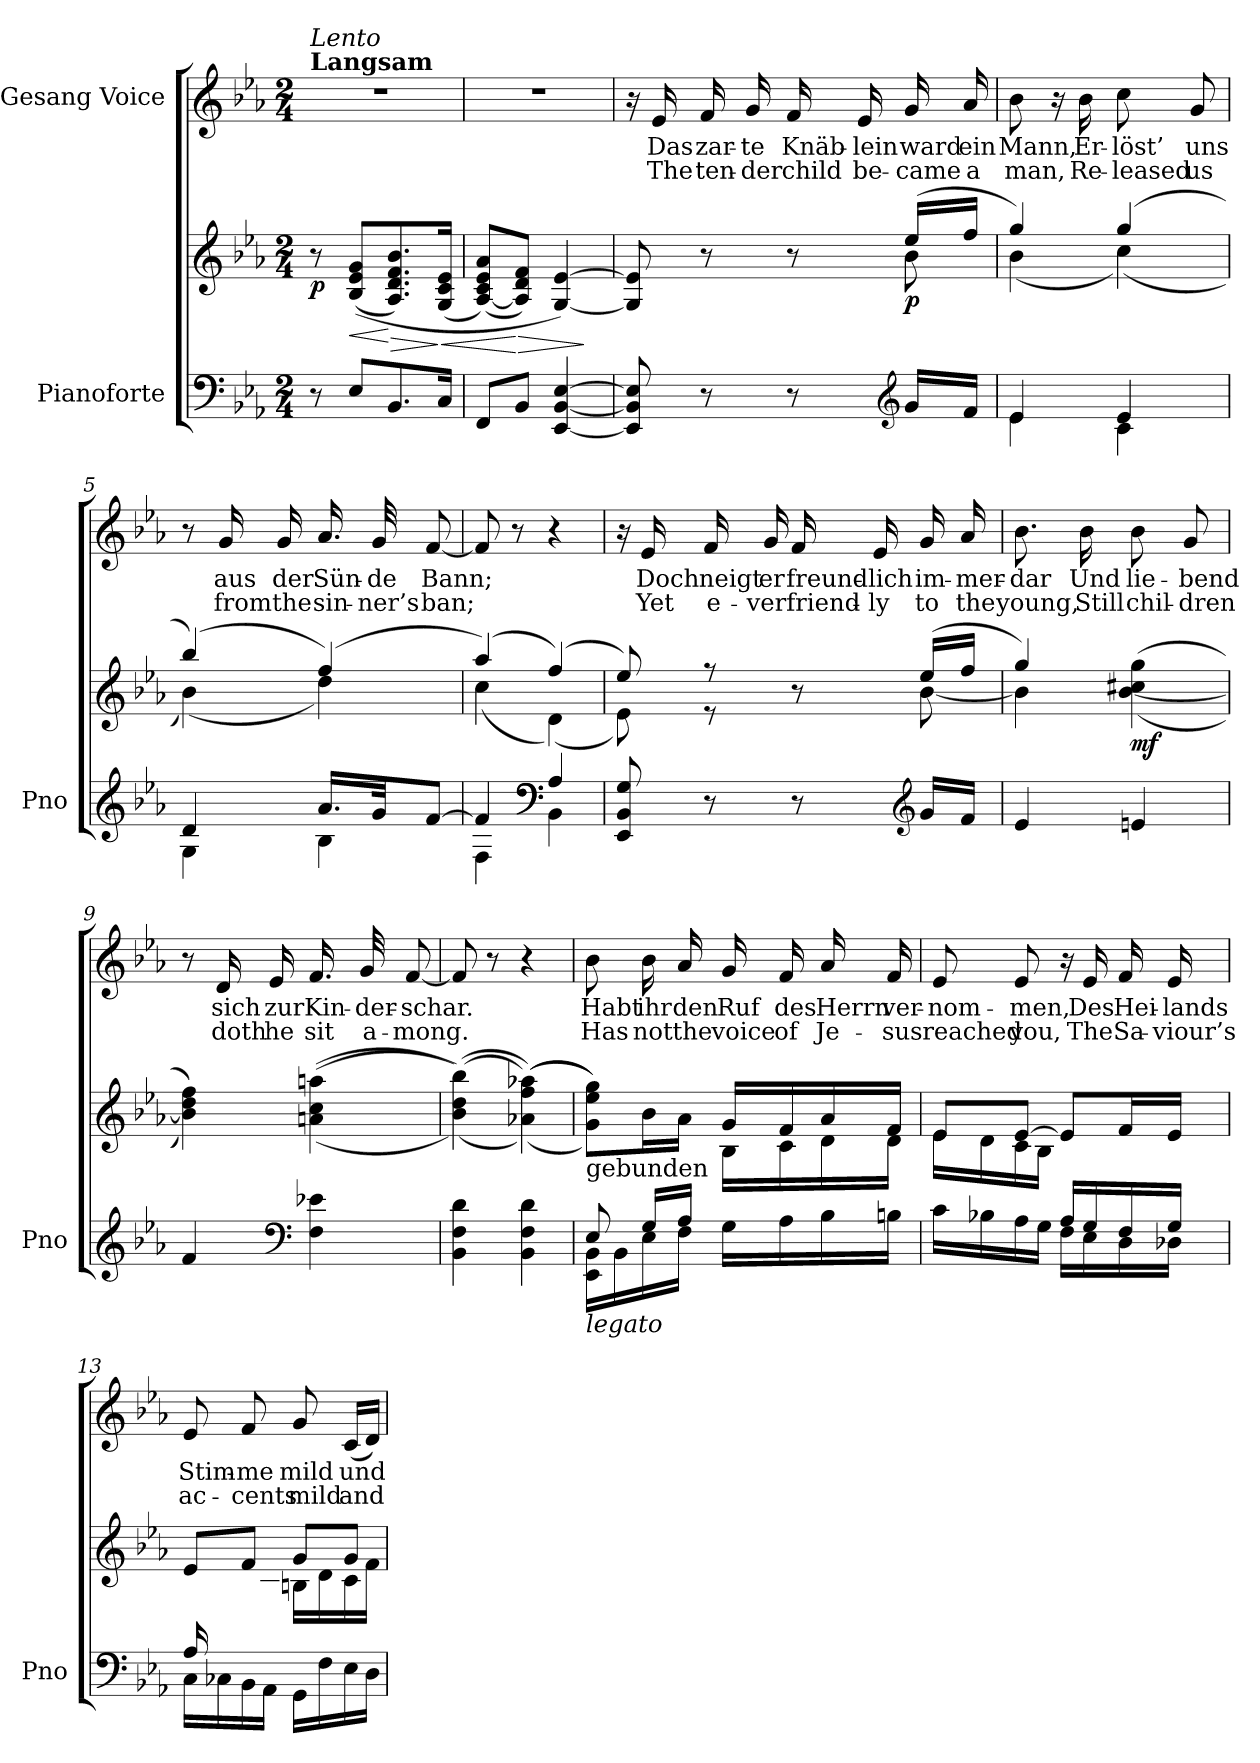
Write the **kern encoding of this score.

**kern	**kern	**dynam	**kern	**text	**text
*part2	*part2	*part2	*part1	*part1	*part1
*staff3	*staff2	*staff2/3	*staff1	*staff1	*staff1
*I"Pianoforte	*	*	*I"Gesang Voice	*	*
*I'Pno	*	*	*	*	*
*clefF4	*clefG2	*	*clefG2	*	*
*k[b-e-a-]	*k[b-e-a-]	*	*k[b-e-a-]	*	*
*M2/4	*M2/4	*	*M2/4	*	*
=1	=1	=1	=1	=1	=1
!	!	!	!LO:TX:a:B:t=Langsam	!	!
!	!	!	!LO:TX:a:i:t=Lento	!	!
!	!	!LO:DY:b	!	!	!
8r	8r	p	2r	.	.
!	!	!LO:HP:b	!	!	!
8E-/L	((8B-/ 8e-/ 8g/L	<	.	.	.
!	!	!LO:HP:n=1:b	!	!	!
8.BB-/	8.A-/ 8.d/ 8.f/ 8.b-/)	[ >	.	.	.
!	!	!LO:HP:n=1:b	!	!	!
16C/Jk	(>16G/ 16c/ 16e-/Jk	] <	.	.	.
=2	=2	=2	=2	=2	=2
8FF/L	(>[8A-/ 8c/ 8e-/ 8a-/L)	.	2r	.	.
!	!	!LO:HP:n=1:b	!	!	!
8BB-/J	8A-/] 8d/ 8f/J)	[ >	.	.	.
[4EE-/ [4BB-/ [4E-/	[4G/ [4e-/)	.	.	.	.
.	.	]	.	.	.
=3	=3	=3	=3	=3	=3
*	*^	*	*	*	*
8EE-/] 8BB-/] 8E-/]	8G/] 8e-/]	4ryy	.	16r	.	.
!	!	!	!	!	!LO:LY:b	!LO:LY:b
.	.	.	.	16e-/	Das	The
!	!	!	!	!	!LO:LY:b	!LO:LY:b
8r	8r	.	.	16f/	zar-	ten-
!	!	!	!	!	!LO:LY:b	!LO:LY:b
.	.	.	.	16g/	-te	-der
!	!	!	!	!	!LO:LY:b	!LO:LY:b
8r	8r	8ryy	.	16f/	Knäb-	child
!	!	!	!	!	!LO:LY:b	!LO:LY:b
.	.	.	.	16e-/	-lein	be-
*clefG2	*	*	*	*	*	*
!	!	!	!LO:DY:b	!	!LO:LY:b	!LO:LY:b
16g/LL	(16ee-/LL	8b-\	p	16g/	ward	-came
!	!	!	!	!	!LO:LY:b	!LO:LY:b
16f/JJ	16ff/JJ	.	.	16a-/	ein	a
=4	=4	=4	=4	=4	=4	=4
*^	*	*	*	*	*	*
!	!	!	!	!	!	!LO:LY:b	!LO:LY:b
4e-/	4e-\	4gg/)	(4b-\	.	8b-\	Mann,	man,
.	.	.	.	.	16r	.	.
!	!	!	!	!	!	!LO:LY:b	!LO:LY:b
.	.	.	.	.	16b-\	Er-	Re-
!	!	!	!	!	!	!LO:LY:b	!LO:LY:b
4e-/	4c\	(4gg/	(4cc\)	.	8cc\	-löst’	-leased
!	!	!	!	!	!	!LO:LY:b	!LO:LY:b
.	.	.	.	.	8g/	uns	us
=5	=5	=5	=5	=5	=5	=5	=5
4d/	4G\	(4bb-/)	(4b-\)	.	8r	.	.
!	!	!	!	!	!	!LO:LY:b	!LO:LY:b
.	.	.	.	.	16g/	aus	from
!	!	!	!	!	!	!LO:LY:b	!LO:LY:b
.	.	.	.	.	16g/	der	the
!	!	!	!	!	!	!LO:LY:b	!LO:LY:b
16.a-/LL	4B-\	(4ff/)	4dd\)	.	16.a-/	Sün-	sin-
!	!	!	!	!	!	!LO:LY:b	!LO:LY:b
32g/JK	.	.	.	.	32g/	-de	-ner’s
!	!	!	!	!	!	!LO:LY:b	!LO:LY:b
[8f/J	.	.	.	.	[8f/	Bann;	ban;
!!LO:LB:g=z
=6	=6	=6	=6	=6	=6	=6	=6
4f/]	4F\	(4aa-/)	(4cc\	.	8f/]	.	.
.	.	.	.	.	8r	.	.
*clefF4	*	*	*	*	*	*	*
4A-/	4BB-\	(4ff/)	(4d\)	.	4r	.	.
*v	*v	*	*	*	*	*	*
=7	=7	=7	=7	=7	=7	=7
8EE-/ 8BB-/ 8G/	8ee-/)	8e-\)	.	16r	.	.
!	!	!	!	!	!LO:LY:b	!LO:LY:b
.	.	.	.	16e-/	Doch	Yet
!	!	!	!	!	!LO:LY:b	!LO:LY:b
8r	8r	8r	.	16f/	neigt	e-
!	!	!	!	!	!LO:LY:b	!LO:LY:b
.	.	.	.	16g/	er	-ver
!	!	!	!	!	!LO:LY:b	!LO:LY:b
8r	8r	8ryy	.	16f/	freund-	friend-
!	!	!	!	!	!LO:LY:b	!LO:LY:b
.	.	.	.	16e-/	-lich	-ly
*clefG2	*	*	*	*	*	*
!	!	!	!	!	!LO:LY:b	!LO:LY:b
16g/LL	(16ee-/LL	[8b-\	.	16g/	im-	to
!	!	!	!	!	!LO:LY:b	!LO:LY:b
16f/JJ	16ff/JJ	.	.	16a-/	-mer-	the
=8	=8	=8	=8	=8	=8	=8
!	!	!	!	!	!LO:LY:b	!LO:LY:b
4e-/	4gg/)	4b-\]	.	8.b-\	-dar	young,
!	!	!	!	!	!LO:LY:b	!LO:LY:b
.	.	.	.	16b-\	Und	Still
!	!	!	!LO:DY:b	!	!LO:LY:b	!LO:LY:b
4en/	(>(>[4b-\ 4cc#X\ 4gg\	4ryy	mf	8b-\	lie-	chil-
!	!	!	!	!	!LO:LY:b	!LO:LY:b
.	.	.	.	8g/	-bend	-dren
*	*v	*v	*	*	*	*
=9	=9	=9	=9	=9	=9
4f/	4b-\] 4dd\ 4ff\))	.	8r	.	.
!	!	!	!	!LO:LY:b	!LO:LY:b
.	.	.	16d/	sich	doth
!	!	!	!	!LO:LY:b	!LO:LY:b
.	.	.	16e-/	zur	he
*clefF4	*	*	*	*	*
!	!	!	!	!LO:LY:b	!LO:LY:b
4F\ 4e-X\	(>((<4an\ 4cc\ 4aan\	.	16.f/	Kin-	sit
!	!	!	!	!LO:LY:b	!LO:LY:b
.	.	.	32g/	-der-	a-
!	!	!	!	!LO:LY:b	!LO:LY:b
.	.	.	[8f/	-schar.	-mong.
=10	=10	=10	=10	=10	=10
4BB-\ 4F\ 4d\	(((<4b-\ 4dd\ 4bb-\)))	.	8f/]	.	.
.	.	.	8r	.	.
4BB-\ 4F\ 4d\	(<((4a-X\ 4ff\ 4aa-X\)))	.	4r	.	.
!!LO:LB:g=z
=11	=11	=11	=11	=11	=11
*^	*^	*	*	*	*
!LO:TX:a:t=gebunden	!	!	!	!	!	!	!
!LO:TX:b:i:t=legato	!	!	!	!	!	!	!
!	!	!	!	!	!	!LO:LY:b	!LO:LY:b
8E-/	16EE-\ 16BB-\LL	8g\ 8ee-\ 8gg\L)))	4ryy	.	8b-\	Habt	Has
.	16BB-\	.	.	.	.	.	.
!	!	!	!	!	!	!LO:LY:b	!LO:LY:b
16G/LL	16E-\	16b-\L	.	.	16b-\	ihr	not
!	!	!	!	!	!	!LO:LY:b	!LO:LY:b
16A-/JJ	16F\JJ	16a-\JJ	.	.	16a-/	den	the
!	!	!	!	!	!	!LO:LY:b	!LO:LY:b
16G\LL	4ryy	16g/LL	16B-\LL	.	16g/	Ruf	voice
!	!	!	!	!	!	!LO:LY:b	!LO:LY:b
16A-\	.	16f/	16c\	.	16f/	des	of
!	!	!	!	!	!	!LO:LY:b	!LO:LY:b
16B-\	.	16a-/	16d\	.	16a-/	Herrn	Je-
!	!	!	!	!	!	!LO:LY:b	!LO:LY:b
16Bn\JJ	.	16f/JJ	16d\JJ	.	16f/	ver-	-sus
=12	=12	=12	=12	=12	=12	=12	=12
!	!	!	!	!	!	!LO:LY:b	!LO:LY:b
16c\LL	4ryy	8e-/L	16e-\LL	.	8e-/	-nom-	reached
16B-X\	.	.	16d\	.	.	.	.
!	!	!	!	!	!	!LO:LY:b	!LO:LY:b
16A-\	.	[8e-/J	16c\	.	8e-/	-men,	you,
16G\JJ	.	.	16B-\JJ	.	.	.	.
16A-/LL	16F\LL	8e-/L]	4ryy	.	16r	.	.
!	!	!	!	!	!	!LO:LY:b	!LO:LY:b
16G/	16E-\	.	.	.	16e-/	Des	The
!	!	!	!	!	!	!LO:LY:b	!LO:LY:b
16F/	16D\	16f/L	.	.	16f/	Hei-	Sa-
!	!	!	!	!	!	!LO:LY:b	!LO:LY:b
16G/JJ	16D-X\JJ	16e-/JJ	.	.	16e-/	-lands	-viour’s
=13	=13	=13	=13	=13	=13	=13	=13
!	!	!	!	!	!	!LO:LY:b	!LO:LY:b
16A-/LL	16C\LL	8e-/L	16ryy	.	8e-/	Stim-	ac-
4..ryy	16C-X\	.	16e-\	.	.	.	.
!	!	!	!	!	!	!LO:LY:b	!LO:LY:b
.	16BB-\	8f/J	16d\	.	8f/	-me	-cents
.	16AA-\JJ	.	16c\JJ	.	.	.	.
!	!	!	!	!	!	!LO:LY:b	!LO:LY:b
.	16GG\LL	8g/L	16Bn\LL	.	8g/	mild	mild
.	16F\	.	16d\	.	.	.	.
!	!	!	!	!	!	!LO:LY:b	!LO:LY:b
.	16E-\	8g/J	16c\	.	(16c/LL	und	and
.	16D\JJ	.	16f\JJ	.	16d/JJ)	.	.
*v	*v	*	*	*	*	*	*
*	*v	*v	*	*	*	*
=	=	=	=	=	=
*-	*-	*-	*-	*-	*-
